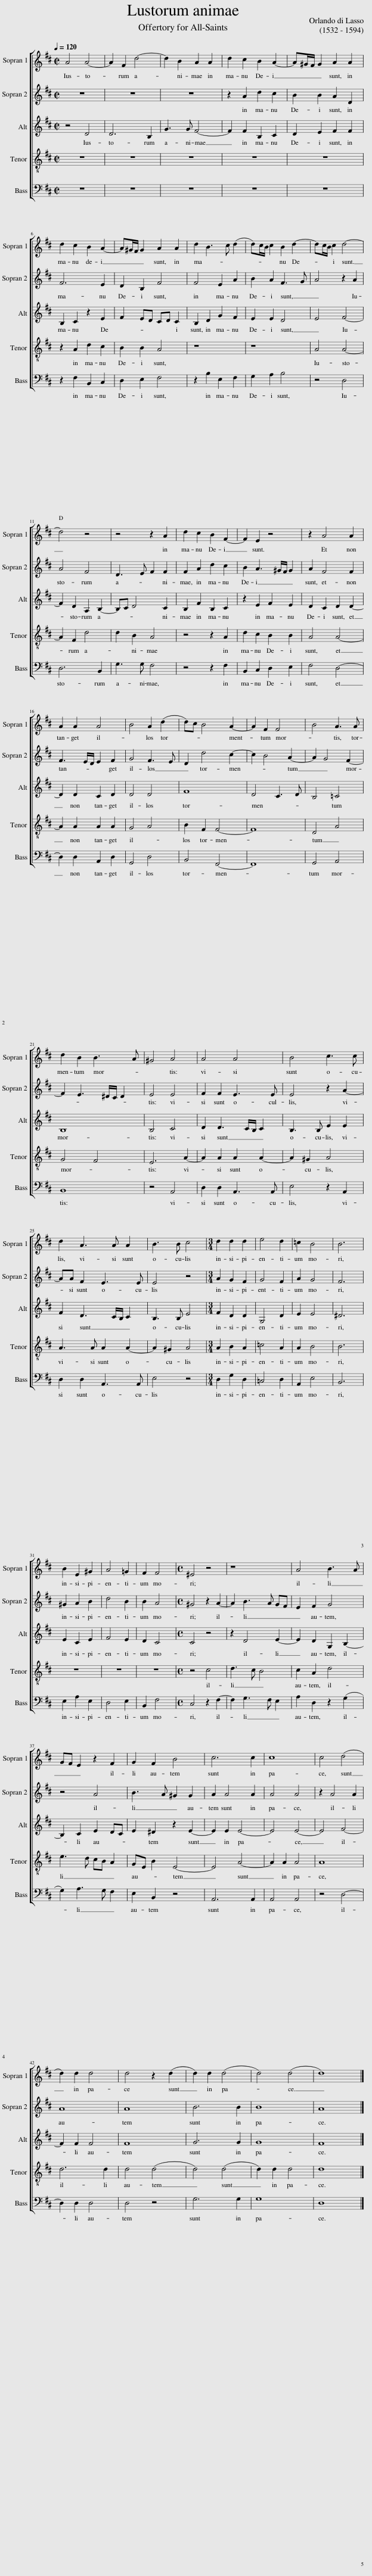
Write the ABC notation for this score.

X:1
%%score [ 1 2 3 4 5 ]
L:1/8
Q:1/4=120
M:2/2
I:linebreak $
K:D
V:1 treble
V:2 treble
V:3 treble
V:4 treble-8
V:5 bass
V:1
 A4 A4- | A2 F2 d4- | d2 B2 A2 A2 | d2 c2 B2 A2- | A^G/F/ G2 A2 A2 |$ %5
 d2 c2 B2 A2- | A^G/F/ G2 A2 A2 | d2 B3 c (d2 | d)c/B/ c2 B2 d2- | dc/B/ c2 d4- |$ %10
 d4 z4 | z4 z2 A2 | d2 c2 B2 F2- | F2 E2 z4 | z2 A4 A2 |$ %15
 A2 A2 A4 | B4 A2 (d2 | d)c B4 A2- | A2 F2 F4 | B4 A3 A |$ %20
 d2 B2 B3 A | ^G4 A4 | A4 A4 | B4 c3 c |$ d2 A3 A A2 | %25
 B3 B c4 |[M:3/4] d2 d2 d2 | e4 d2 | =c2 B4 | B6 |$ %30
 B2 E2 ^G2 | A4 =G2 | F2 F4 |[M:4/4] ^E4 z4 | z8 | %35
 A4 B3 A |$ GF E2 z2 F2 | G2 F2 B4 | c6 c2 | c8 | %40
 c4 (d4 |$ d2) d2 d4 | d4 z2 (d2 | d2) d2 (d4 | d4) (d4 | %45
 d8) |] %46
V:2
 z8 | z8 | z8 | z2 A2 d2 c2 | B2 B2 A2 D2 |$ %5
 F6 E2 | D2 B,2 F4 | F4 E2 A2 | B2 A2 F3 G | A4 z2 A2 |$ %10
 A4 F4 | D3 E F2 F2 | F2 A2 d2 c2 | B2 A3 ^G/F/ G2 | A2 F4 F2 |$ %15
 F3 E/D/ E2 F2 | G4 F3 E | D2 d4 c2- | c2 B4 A2- | A2 G4 F2- |$ %20
 F2 E3 ^D/C/ D2 | E4 E4 | F2 F2 E3 E | E4 z2 A2- |$ AA F2 E3 E | %25
 E4 z4 |[M:3/4] A2 G2 F2 | G4 F2 | A2 G4 | F6 |$ %30
 ^G2 A2 B2 | d4 B2 | B2 A4 |[M:4/4] ^G4 z2 A2- | A2 B3 A GF | %35
 E2 F2 G4 |$ z4 A4 | B3 A ^G2 G2 | A2 A4 A2 | A4 A4 | %40
 z2 A4 A2 |$ A8 | A8 | B6 B2 | B8 | %45
 A8 |] %46
V:3
 z4 D4 | D6 B,2 | G3 G F4- | F2 F2 B,2 C2 | D2 E2 F2 F2 |$ %5
 B,2 C2 z2 E2 | F2 ED CD C2 | B,2 D2 G2 F2 | E2 E2 D4 | E4 F4- |$ %10
 F2 D2 A,2 B,2- | B,C D4 C2 | B,2 F2 B,2 C2 | z2 E2 F2 E2 | D2 C2 D2 D2- |$ %15
 D2 D2 C2 D2 | D4 D4 | F8 | D4 C3 D | B,4 =C4 |$ %20
 B,8 | B,4 C4 | D2 D3 C/B,/ C2 | B,3 B, E2 E2 |$ F2 D3 C/B,/ C2 | %25
 B,3 B, E4 |[M:3/4] F2 D2 D2 | G,4 D2 | E2 E4 | ^D6 |$ %30
 E2 C2 E2 | F4 E2 | D2 C4 |[M:4/4] C4 z4 | z2 D4 E2- | %35
 E2 D2 G,2 B,2- |$ B,2 C2 E2 DC | E2 ^D2 z2 E2- | E2 E2 E4- | E4 E4- | %40
 E4 F4- |$ F2 F2 F4 | F8 | G6 G2 | G8 | %45
 F8 |] %46
V:4
 z8 | z8 | z8 | z8 | z8 |$ %5
 z2 A2 d2 c2 | B2 B2 A4 | z8 | z8 | A4 A4- |$ %10
 A2 F2 d4 | d2 B2 A4 | z4 z2 A2 | d2 c2 B2 B2 | A4 A4- |$ %15
 A2 A2 A2 A2 | G4 A4 | B2 F2 F4- | F8 | D4 A4 |$ %20
 G4 F4 | E6 A2- | A2 A2 A2 A2- | A2 ^G2 A4 |$ A3 A A2 A2- | %25
 A2 ^G2 A4 |[M:3/4] A2 B2 A2 | =c4 A2 | A2 B4 | B6 |$ %30
 z6 | z6 | z6 |[M:4/4] z4 c4 | d3 c B4 | %35
 c2 A2 d4 |$ e3 d cB A2 | GE B2 E4- | E4 A4- | A2 A2 A4 | %40
 A8 |$ d6 d2 | d4 (d4 | d4) (d4 | d2) d2 d4 | %45
 d8 |] %46
V:5
 z8 | z8 | z8 | z8 | z8 |$ %5
 z2 F,2 B,,2 C,2 | D,2 E,2 F,4 | z2 B,2 E,2 F,2 | G,2 A,2 B,4 | z4 D,4 |$ %10
 D,6 B,,2 | G,3 G, F,4 | z4 z2 F,2 | B,,2 C,2 D,2 E,2 | F,4 D,4- |$ %15
 D,2 D,2 A,,2 D,2 | G,,4 D,4 | B,,4 F,,4- | F,,8 | G,,4 A,,4 |$ %20
 B,,8 | z4 A,,4 | D,2 D,2 A,,3 A,, | E,4 z2 A,,2 |$ D,2 D,2 A,,3 A,, | %25
 E,4 z4 |[M:3/4] D,2 G,2 D,2 | =C,4 D,2 | A,,2 E,4 | B,,6 |$ %30
 E,2 A,2 E,2 | D,4 E,2 | B,,2 F,4 |[M:4/4] C,4 z2 F,2- | F,2 G,3 F, E,2 | %35
 A,2 D,2 z2 (G,2 |$ G,2) A,3 G, F,2 | E,2 B,,2 z4 | A,,6 A,,2 | A,,4 A,,4 | %40
 z4 D,4- |$ D,2 D,2 D,4 | D,4 z4 | G,6 G,2 | G,8 | %45
 D,8 |] %46
